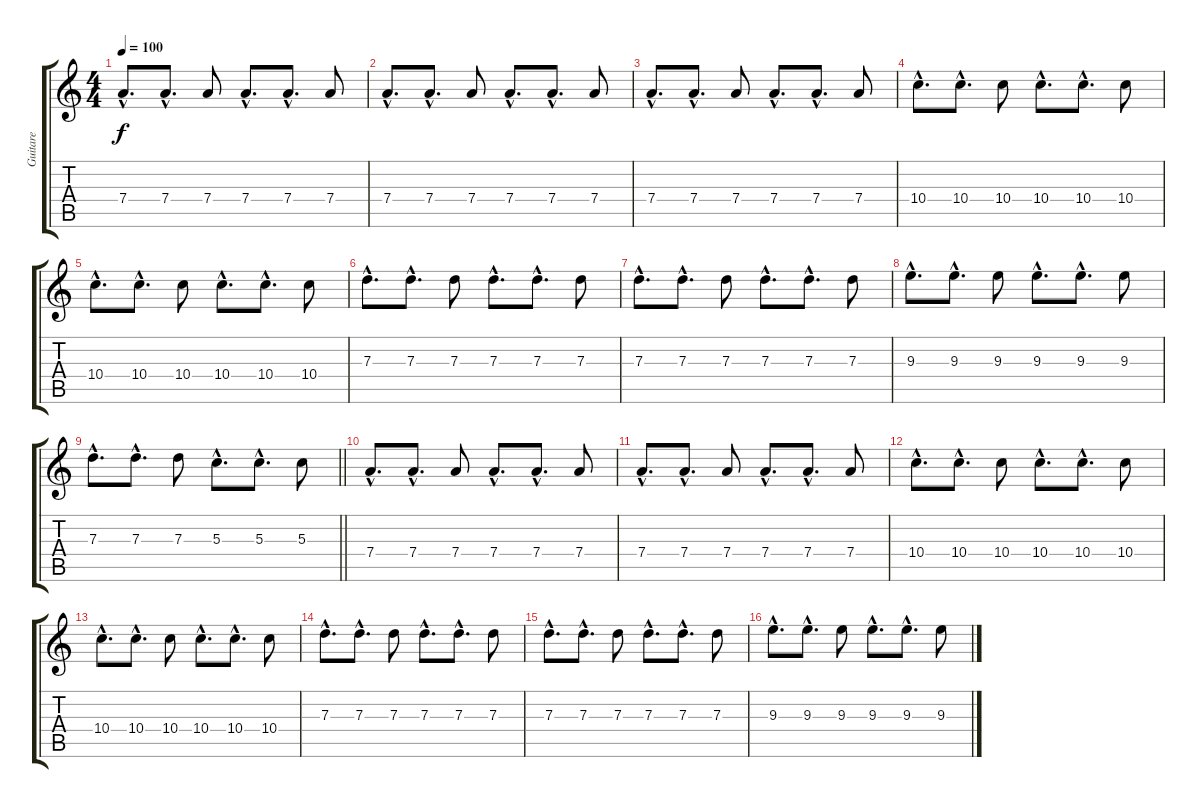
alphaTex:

\track ("Guitare" "Guitare") {instrument electricguitarclean}
\staff {score tabs}
\tuning (E4 B3 G3 D3 A2 E2) {hide}
\ts (4 4)
\tempo 100
\clef g2
\ks c
7.4{hac}.8{d dy f instrument electricguitarclean} 7.4{hac}.8{d} 7.4.8 7.4{hac}.8{d} 7.4{hac}.8{d} 7.4.8 |
7.4{hac}.8{d} 7.4{hac}.8{d} 7.4.8 7.4{hac}.8{d} 7.4{hac}.8{d} 7.4.8 |
7.4{hac}.8{d} 7.4{hac}.8{d} 7.4.8 7.4{hac}.8{d} 7.4{hac}.8{d} 7.4.8 |
10.4{hac}.8{d} 10.4{hac}.8{d} 10.4.8 10.4{hac}.8{d} 10.4{hac}.8{d} 10.4.8 |
10.4{hac}.8{d} 10.4{hac}.8{d} 10.4.8 10.4{hac}.8{d} 10.4{hac}.8{d} 10.4.8 |
7.3{hac}.8{d} 7.3{hac}.8{d} 7.3.8 7.3{hac}.8{d} 7.3{hac}.8{d} 7.3.8 |
7.3{hac}.8{d} 7.3{hac}.8{d} 7.3.8 7.3{hac}.8{d} 7.3{hac}.8{d} 7.3.8 |
9.3{hac}.8{d} 9.3{hac}.8{d} 9.3.8 9.3{hac}.8{d} 9.3{hac}.8{d} 9.3.8 |
\barLineRight lightlight
7.3{hac}.8{d} 7.3{hac}.8{d} 7.3.8 5.3{hac}.8{d} 5.3{hac}.8{d} 5.3.8 |
\section ("" "")
7.4{hac}.8{d} 7.4{hac}.8{d} 7.4.8 7.4{hac}.8{d} 7.4{hac}.8{d} 7.4.8 |
7.4{hac}.8{d} 7.4{hac}.8{d} 7.4.8 7.4{hac}.8{d} 7.4{hac}.8{d} 7.4.8 |
10.4{hac}.8{d} 10.4{hac}.8{d} 10.4.8 10.4{hac}.8{d} 10.4{hac}.8{d} 10.4.8 |
10.4{hac}.8{d} 10.4{hac}.8{d} 10.4.8 10.4{hac}.8{d} 10.4{hac}.8{d} 10.4.8 |
7.3{hac}.8{d} 7.3{hac}.8{d} 7.3.8 7.3{hac}.8{d} 7.3{hac}.8{d} 7.3.8 |
7.3{hac}.8{d} 7.3{hac}.8{d} 7.3.8 7.3{hac}.8{d} 7.3{hac}.8{d} 7.3.8 |
9.3{hac}.8{d} 9.3{hac}.8{d} 9.3.8 9.3{hac}.8{d} 9.3{hac}.8{d} 9.3.8
